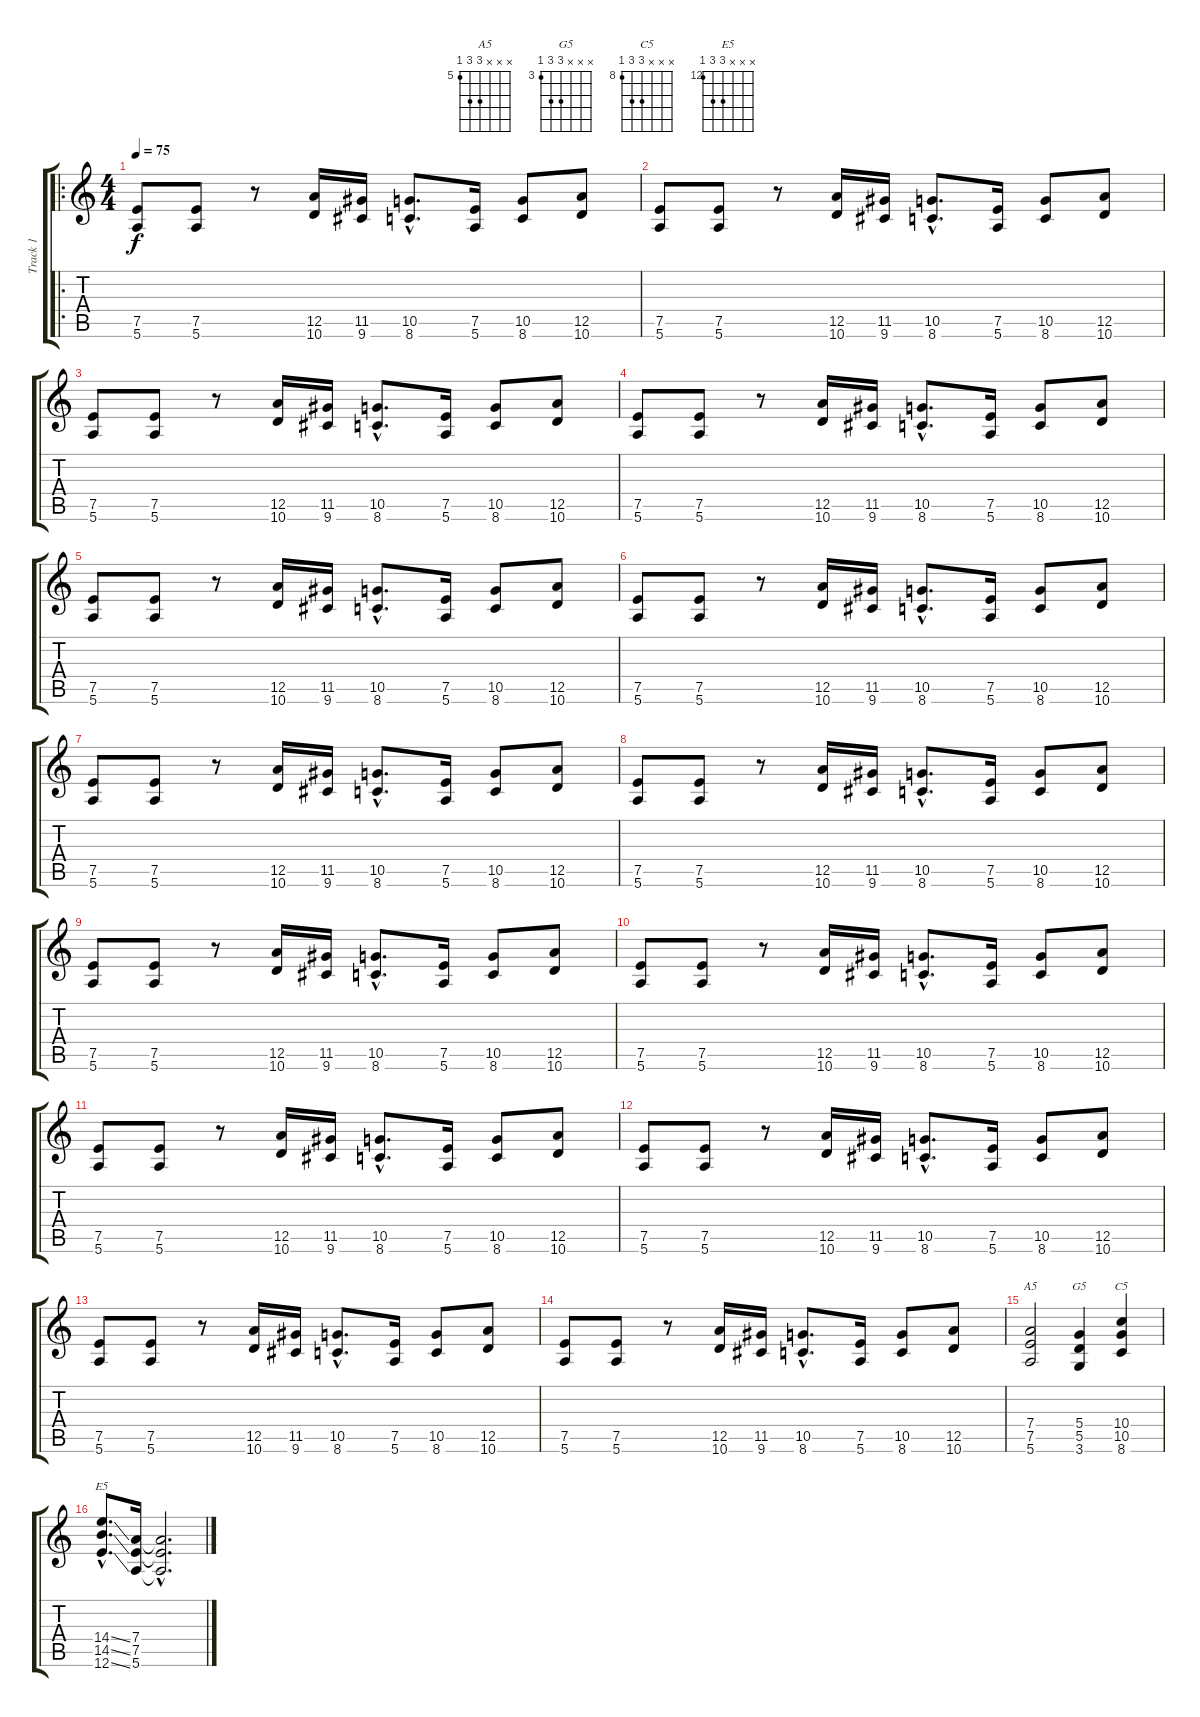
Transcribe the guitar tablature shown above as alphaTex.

\track ("Track 1" "Track 1") {instrument overdrivenguitar}
\staff {score tabs}
\tuning (E4 B3 G3 D3 A2 E2) {hide}
\chord ("A5" x x x 7 7 5) {firstfret 5}
\chord ("G5" x x x 5 5 3) {firstfret 3}
\chord ("C5" x x x 10 10 8) {firstfret 8}
\chord ("E5" x x x 14 14 12) {firstfret 12}
\ro
\ts (4 4)
\tempo 75
\clef g2
\ks c
(7.5 5.6).8{dy f instrument overdrivenguitar} (7.5 5.6).8 r.8 (12.5 10.6).16 (11.5 9.6).16 (10.5{hac} 8.6{hac}).8{d} (7.5 5.6).16 (10.5 8.6).8 (12.5 10.6).8 |
(7.5 5.6).8 (7.5 5.6).8 r.8 (12.5 10.6).16 (11.5 9.6).16 (10.5{hac} 8.6{hac}).8{d} (7.5 5.6).16 (10.5 8.6).8 (12.5 10.6).8 |
(7.5 5.6).8 (7.5 5.6).8 r.8 (12.5 10.6).16 (11.5 9.6).16 (10.5{hac} 8.6{hac}).8{d} (7.5 5.6).16 (10.5 8.6).8 (12.5 10.6).8 |
(7.5 5.6).8 (7.5 5.6).8 r.8 (12.5 10.6).16 (11.5 9.6).16 (10.5{hac} 8.6{hac}).8{d} (7.5 5.6).16 (10.5 8.6).8 (12.5 10.6).8 |
(7.5 5.6).8 (7.5 5.6).8 r.8 (12.5 10.6).16 (11.5 9.6).16 (10.5{hac} 8.6{hac}).8{d} (7.5 5.6).16 (10.5 8.6).8 (12.5 10.6).8 |
(7.5 5.6).8 (7.5 5.6).8 r.8 (12.5 10.6).16 (11.5 9.6).16 (10.5{hac} 8.6{hac}).8{d} (7.5 5.6).16 (10.5 8.6).8 (12.5 10.6).8 |
(7.5 5.6).8 (7.5 5.6).8 r.8 (12.5 10.6).16 (11.5 9.6).16 (10.5{hac} 8.6{hac}).8{d} (7.5 5.6).16 (10.5 8.6).8 (12.5 10.6).8 |
(7.5 5.6).8 (7.5 5.6).8 r.8 (12.5 10.6).16 (11.5 9.6).16 (10.5{hac} 8.6{hac}).8{d} (7.5 5.6).16 (10.5 8.6).8 (12.5 10.6).8 |
(7.5 5.6).8 (7.5 5.6).8 r.8 (12.5 10.6).16 (11.5 9.6).16 (10.5{hac} 8.6{hac}).8{d} (7.5 5.6).16 (10.5 8.6).8 (12.5 10.6).8 |
(7.5 5.6).8 (7.5 5.6).8 r.8 (12.5 10.6).16 (11.5 9.6).16 (10.5{hac} 8.6{hac}).8{d} (7.5 5.6).16 (10.5 8.6).8 (12.5 10.6).8 |
(7.5 5.6).8 (7.5 5.6).8 r.8 (12.5 10.6).16 (11.5 9.6).16 (10.5{hac} 8.6{hac}).8{d} (7.5 5.6).16 (10.5 8.6).8 (12.5 10.6).8 |
(7.5 5.6).8 (7.5 5.6).8 r.8 (12.5 10.6).16 (11.5 9.6).16 (10.5{hac} 8.6{hac}).8{d} (7.5 5.6).16 (10.5 8.6).8 (12.5 10.6).8 |
(7.5 5.6).8 (7.5 5.6).8 r.8 (12.5 10.6).16 (11.5 9.6).16 (10.5{hac} 8.6{hac}).8{d} (7.5 5.6).16 (10.5 8.6).8 (12.5 10.6).8 |
(7.5 5.6).8 (7.5 5.6).8 r.8 (12.5 10.6).16 (11.5 9.6).16 (10.5{hac} 8.6{hac}).8{d} (7.5 5.6).16 (10.5 8.6).8 (12.5 10.6).8 |
(7.4 7.5 5.6).2{ch "A5"} (5.4 5.5 3.6).4{ch "G5"} (10.4 10.5 8.6).4{ch "C5"} |
(14.4{ss hac} 14.5{ss hac} 12.6{ss hac}).8{d ch "E5"} (7.4 7.5 5.6).16 (7.4{hac t} 7.5{hac t} 5.6{hac t}).2{d}
